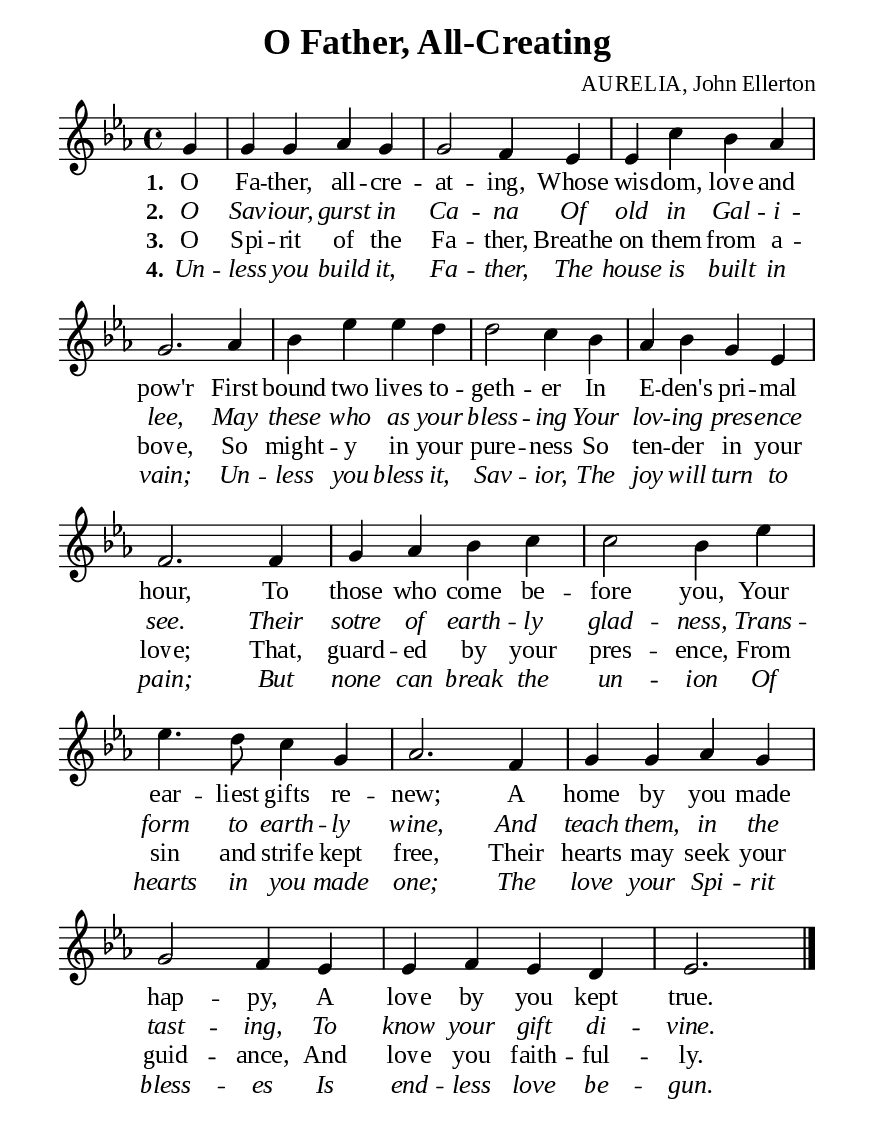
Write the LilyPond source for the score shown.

%%%%%%%%%%%%%%%%%%%%%%%%%%%%%
% CONTENTS OF THIS DOCUMENT
% 1. Common settings
% 2. Verse music
% 3. Verse lyrics
% 4. Layout
%%%%%%%%%%%%%%%%%%%%%%%%%%%%%

%%%%%%%%%%%%%%%%%%%%%%%%%%%%%
% 1. Common settings
%%%%%%%%%%%%%%%%%%%%%%%%%%%%%
\version "2.18.2"

\header {
  title = "O Father, All-Creating"
  composer = "AURELIA, John Ellerton"
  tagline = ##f
}

global= {
  \key ees \major
  \time 4/4
  \override Score.BarNumber.break-visibility = ##(#f #f #f)
}

\paper {
  #(set-paper-size "a5")
  top-margin = 3.2\mm
  bottom-marign = 10\mm
  left-margin = 10\mm
  right-margin = 10\mm
  indent = #0
  #(define fonts
	 (make-pango-font-tree "Liberation Serif"
	 		       "Liberation Serif"
			       "Liberation Serif"
			       (/ 20 20)))
  system-system-spacing = #'((basic-distance . 3) (padding . 3))
}

printItalic = \with {
  \override LyricText.font-shape = #'italic
}

%%%%%%%%%%%%%%%%%%%%%%%%%%%%%
% 2. Verse music
%%%%%%%%%%%%%%%%%%%%%%%%%%%%%
musicVerseSoprano = \relative c'' {
                    \partial 4 g4 |
  %{	01	%} g g aes g |
  %{	02	%} g2 f4 ees |
  %{	03	%} ees c' bes aes |
  %{	04	%} g2. aes4 |
  %{	05	%} bes ees ees d |
  %{	06	%} d2 c4 bes |
  %{	07	%} aes bes g ees |
  %{	08	%} f2. f4 |
  %{	09	%} g aes bes c |
  %{	10	%} c2 bes4 ees |
  %{	11	%} ees4. d8 c4 g |
  %{	12	%} aes2. f4 |
  %{	13	%} g g aes g |
  %{	14	%} g2 f4 ees |
  %{	15	%} ees f ees d |
                    ees2. \bar "|."
}

%%%%%%%%%%%%%%%%%%%%%%%%%%%%%
% 3. Verse lyrics
%%%%%%%%%%%%%%%%%%%%%%%%%%%%%
verseOne = \lyricmode {
  \set stanza = #"1."
  O Fa -- ther, all -- cre -- at -- ing,
  Whose wis -- dom, love and pow'r
  First bound two lives to -- geth -- er
  In E -- den's pri -- mal hour,
  To those who come be -- fore you,
  Your ear -- liest gifts re -- new;
  A home by you made hap -- py,
  A love by you kept true.
}

verseTwo = \lyricmode {
  \set stanza = #"2."
  O Sav -- iour, gurst in Ca -- na
  Of old in Gal -- i -- lee,
  May these who as your bless -- ing
  Your lov -- ing pres -- ence see.
  Their sotre of earth -- ly glad -- ness,
  Trans -- form to earth -- ly wine,
  And teach them, in the tast -- ing,
  To know your gift di -- vine.
}

verseThree = \lyricmode {
  \set stanza = #"3."
  O Spi -- rit of the Fa -- ther,
  Breathe on them from a -- bove,
  So might -- y in your pure -- ness
  So ten -- der in your love;
  That, guard -- ed by your pres -- ence,
  From sin and strife kept free,
  Their hearts may seek your guid -- ance,
  And love you faith -- ful -- ly.
}

verseFour = \lyricmode {
  \set stanza = #"4."
  Un -- less you build it, Fa -- ther,
  The house is built in vain;
  Un -- less you bless it, Sav -- ior,
  The joy will turn to pain;
  But none can break the un -- ion
  Of hearts in you made one;
  The love your Spi -- rit bless -- es
  Is end -- less love be -- gun.
}

%%%%%%%%%%%%%%%%%%%%%%%%%%%%%
% 4. Layout
%%%%%%%%%%%%%%%%%%%%%%%%%%%%%
\score {
    \new ChoirStaff <<
      \new Staff <<
        \clef "treble"
        \new Voice = "sopranos" { \global   \musicVerseSoprano }
      >>
      \new Lyrics \lyricsto sopranos \verseOne
      \new Lyrics \printItalic \lyricsto sopranos \verseTwo
      \new Lyrics \lyricsto sopranos \verseThree
      \new Lyrics \printItalic \lyricsto sopranos \verseFour
    >>
}
